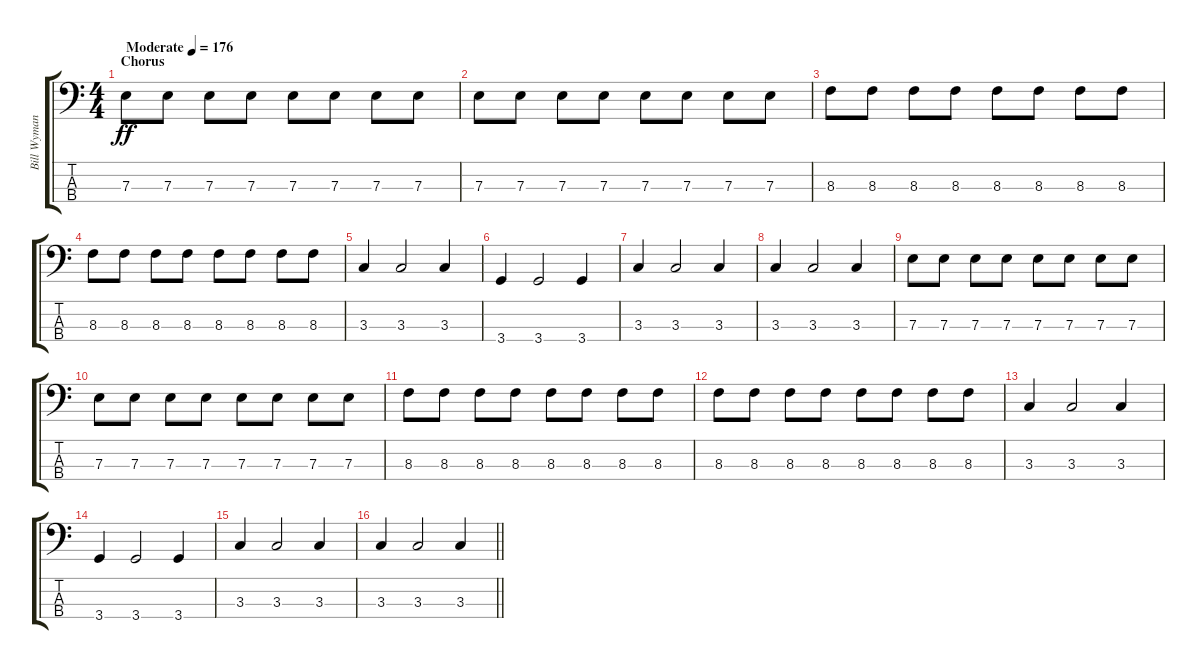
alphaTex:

\track ("Bill Wyman" "Bill Wyman") {instrument electricbasspick}
\staff {score tabs}
\tuning (G2 D2 A1 E1) {hide}
\ts (4 4)
\section ("" "Chorus")
\tempo (176 "Moderate")
\clef f4
\ks c
7.3.8{dy ff instrument electricbasspick} 7.3.8 7.3.8 7.3.8 7.3.8 7.3.8 7.3.8 7.3.8 |
7.3.8 7.3.8 7.3.8 7.3.8 7.3.8 7.3.8 7.3.8 7.3.8 |
8.3.8 8.3.8 8.3.8 8.3.8 8.3.8 8.3.8 8.3.8 8.3.8 |
8.3.8 8.3.8 8.3.8 8.3.8 8.3.8 8.3.8 8.3.8 8.3.8 |
3.3.4 3.3.2 3.3.4 |
3.4.4 3.4.2 3.4.4 |
3.3.4 3.3.2 3.3.4 |
3.3.4 3.3.2 3.3.4 |
7.3.8 7.3.8 7.3.8 7.3.8 7.3.8 7.3.8 7.3.8 7.3.8 |
7.3.8 7.3.8 7.3.8 7.3.8 7.3.8 7.3.8 7.3.8 7.3.8 |
8.3.8 8.3.8 8.3.8 8.3.8 8.3.8 8.3.8 8.3.8 8.3.8 |
8.3.8 8.3.8 8.3.8 8.3.8 8.3.8 8.3.8 8.3.8 8.3.8 |
3.3.4 3.3.2 3.3.4 |
3.4.4 3.4.2 3.4.4 |
3.3.4 3.3.2 3.3.4 |
\barLineRight lightlight
3.3.4 3.3.2 3.3.4
